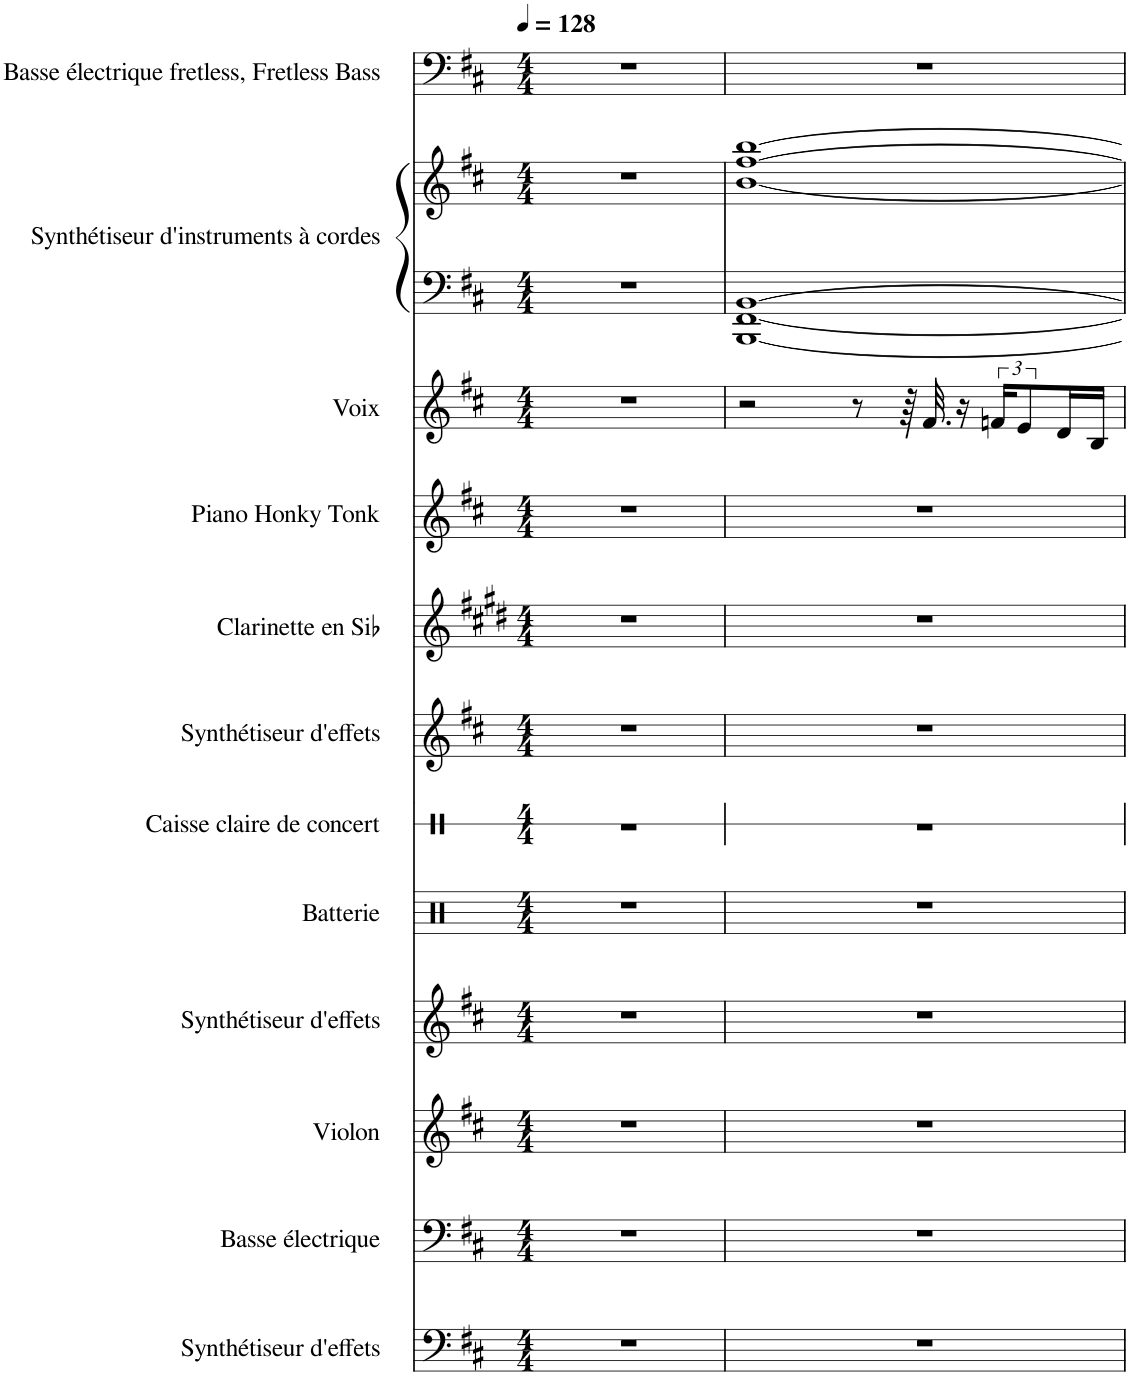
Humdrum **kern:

**kern	**kern	**kern	**kern	**kern	**kern	**kern	**kern	**kern	**kern	**kern	**kern	**kern
*part12	*part11	*part10	*part9	*part8	*part7	*part6	*part5	*part4	*part3	*part2	*part2	*part1
*staff13	*staff12	*staff11	*staff10	*staff9	*staff8	*staff7	*staff6	*staff5	*staff4	*staff3	*staff2	*staff1
*I"Synthétiseur d'effets	*I"Basse électrique	*I"Violon	*I"Synthétiseur d'effets	*I"Batterie	*I"Caisse claire de concert	*I"Synthétiseur d'effets	*I"Clarinette en Sib	*I"Piano Honky Tonk	*I"Voix	*I"Synthétiseur d'instruments à cordes	*	*I"Basse électrique fretless, Fretless Bass
*I'Synth.	*I'B. él.	*I'Vln.	*I'Synth.	*I'Bat.	*I'CC con.	*I'Synth.	*I'Clar. Sib	*I'Pia. Hnk.	*I'Vx.	*I'Synth.	*	*I'B. él. Frtl.
*	*	*	*	*	*stria1	*	*	*	*	*	*	*
*clefF4	*clefF4	*clefG2	*clefG2	*clefX	*clefX	*clefG2	*clefG2	*clefG2	*clefG2	*clefF4	*clefG2	*clefF4
*	*Trd7c12	*	*	*	*	*	*Trd1c2	*	*	*	*	*Trd7c12
*k[f#c#]	*k[f#c#]	*k[f#c#]	*k[f#c#]	*k[]	*k[f#c#]	*k[f#c#]	*k[f#c#g#d#]	*k[f#c#]	*k[f#c#]	*k[f#c#]	*k[f#c#]	*k[f#c#]
*M4/4	*M4/4	*M4/4	*M4/4	*M4/4	*M4/4	*M4/4	*M4/4	*M4/4	*M4/4	*M4/4	*M4/4	*M4/4
*MM128	*MM128	*MM128	*MM128	*MM128	*MM128	*MM128	*MM128	*MM128	*MM128	*MM128	*MM128	*MM128
=1	=1	=1	=1	=1	=1	=1	=1	=1	=1	=1	=1	=1
1r	1r	1r	1r	1r	1r	1r	1r	1r	1r	1r	1r	1r
=2	=2	=2	=2	=2	=2	=2	=2	=2	=2	=2	=2	=2
1r	1r	1r	1r	1r	1r	1r	1r	1r	2r	[1BBB [1FF# [1BB	[1b [1ff# [1bb	1r
.	.	.	.	.	.	.	.	.	8r	.	.	.
.	.	.	.	.	.	.	.	.	64r	.	.	.
.	.	.	.	.	.	.	.	.	32.f#/	.	.	.
.	.	.	.	.	.	.	.	.	16r	.	.	.
.	.	.	.	.	.	.	.	.	24fn/KL	.	.	.
.	.	.	.	.	.	.	.	.	12e/	.	.	.
.	.	.	.	.	.	.	.	.	16d/L	.	.	.
.	.	.	.	.	.	.	.	.	16B/JJ	.	.	.
=	=	=	=	=	=	=	=	=	=	=	=	=
*-	*-	*-	*-	*-	*-	*-	*-	*-	*-	*-	*-	*-
